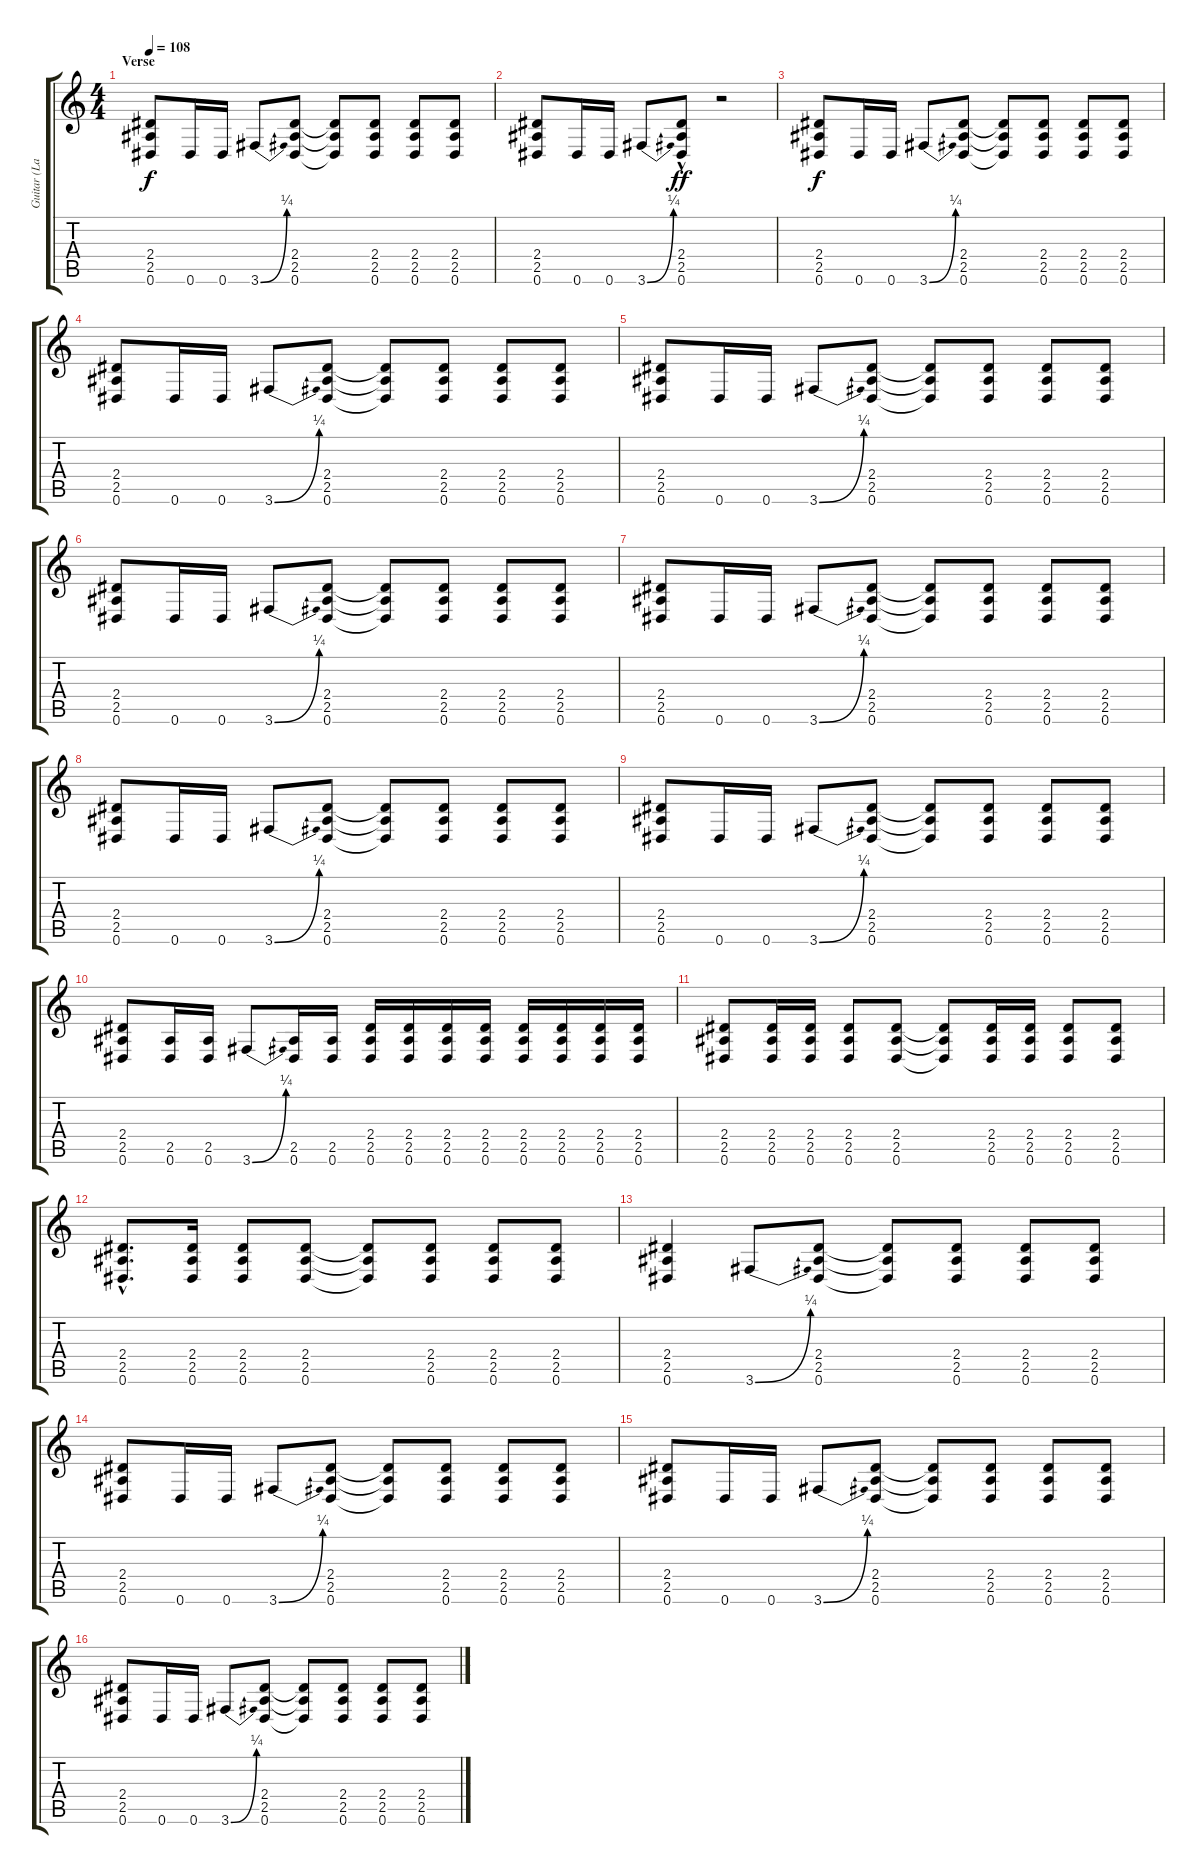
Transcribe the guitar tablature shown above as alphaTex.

\track ("Guitar (Larry Lee)" "Guitar (La") {instrument overdrivenguitar}
\staff {score tabs}
\tuning (Eb4 Bb3 Gb3 Db3 Ab2 Eb2) {hide}
\ts (4 4)
\section ("" "Verse")
\tempo 108
\clef g2
\ks c
(2.4 2.5 0.6).8{dy f} 0.6.16 0.6.16 3.6{be (bend 0 0 60 1)}.8 (2.4 2.5 0.6).8 (2.4{t} 2.5{t} 0.6{t}).8 (2.4 2.5 0.6).8 (2.4 2.5 0.6).8 (2.4 2.5 0.6).8 |
(2.4 2.5 0.6).8 0.6.16 0.6.16 3.6{be (bend 0 0 60 1)}.8 (2.4{hac} 2.5{hac} 0.6{hac}).8{dy ff} r.2 |
(2.4 2.5 0.6).8{dy f} 0.6.16 0.6.16 3.6{be (bend 0 0 60 1)}.8 (2.4 2.5 0.6).8 (2.4{t} 2.5{t} 0.6{t}).8 (2.4 2.5 0.6).8 (2.4 2.5 0.6).8 (2.4 2.5 0.6).8 |
(2.4 2.5 0.6).8 0.6.16 0.6.16 3.6{be (bend 0 0 60 1)}.8 (2.4 2.5 0.6).8 (2.4{t} 2.5{t} 0.6{t}).8 (2.4 2.5 0.6).8 (2.4 2.5 0.6).8 (2.4 2.5 0.6).8 |
(2.4 2.5 0.6).8 0.6.16 0.6.16 3.6{be (bend 0 0 60 1)}.8 (2.4 2.5 0.6).8 (2.4{t} 2.5{t} 0.6{t}).8 (2.4 2.5 0.6).8 (2.4 2.5 0.6).8 (2.4 2.5 0.6).8 |
(2.4 2.5 0.6).8 0.6.16 0.6.16 3.6{be (bend 0 0 60 1)}.8 (2.4 2.5 0.6).8 (2.4{t} 2.5{t} 0.6{t}).8 (2.4 2.5 0.6).8 (2.4 2.5 0.6).8 (2.4 2.5 0.6).8 |
(2.4 2.5 0.6).8 0.6.16 0.6.16 3.6{be (bend 0 0 60 1)}.8 (2.4 2.5 0.6).8 (2.4{t} 2.5{t} 0.6{t}).8 (2.4 2.5 0.6).8 (2.4 2.5 0.6).8 (2.4 2.5 0.6).8 |
(2.4 2.5 0.6).8 0.6.16 0.6.16 3.6{be (bend 0 0 60 1)}.8 (2.4 2.5 0.6).8 (2.4{t} 2.5{t} 0.6{t}).8 (2.4 2.5 0.6).8 (2.4 2.5 0.6).8 (2.4 2.5 0.6).8 |
(2.4 2.5 0.6).8 0.6.16 0.6.16 3.6{be (bend 0 0 60 1)}.8 (2.4 2.5 0.6).8 (2.4{t} 2.5{t} 0.6{t}).8 (2.4 2.5 0.6).8 (2.4 2.5 0.6).8 (2.4 2.5 0.6).8 |
(2.4 2.5 0.6).8 (2.5 0.6).16 (2.5 0.6).16 3.6{be (bend 0 0 60 1)}.8 (2.5 0.6).16 (2.5 0.6).16 (2.4 2.5 0.6).16 (2.4 2.5 0.6).16 (2.4 2.5 0.6).16 (2.4 2.5 0.6).16 (2.4 2.5 0.6).16 (2.4 2.5 0.6).16 (2.4 2.5 0.6).16 (2.4 2.5 0.6).16 |
(2.4 2.5 0.6).8 (2.4 2.5 0.6).16 (2.4 2.5 0.6).16 (2.4 2.5 0.6).8 (2.4 2.5 0.6).8 (2.4{t} 2.5{t} 0.6{t}).8 (2.4 2.5 0.6).16 (2.4 2.5 0.6).16 (2.4 2.5 0.6).8 (2.4 2.5 0.6).8 |
(2.4{hac} 2.5{hac} 0.6{hac}).8{d} (2.4 2.5 0.6).16 (2.4 2.5 0.6).8 (2.4 2.5 0.6).8 (2.4{t} 2.5{t} 0.6{t}).8 (2.4 2.5 0.6).8 (2.4 2.5 0.6).8 (2.4 2.5 0.6).8 |
(2.4 2.5 0.6).4 3.6{be (bend 0 0 60 1)}.8 (2.4 2.5 0.6).8 (2.4{t} 2.5{t} 0.6{t}).8 (2.4 2.5 0.6).8 (2.4 2.5 0.6).8 (2.4 2.5 0.6).8 |
(2.4 2.5 0.6).8 0.6.16 0.6.16 3.6{be (bend 0 0 60 1)}.8 (2.4 2.5 0.6).8 (2.4{t} 2.5{t} 0.6{t}).8 (2.4 2.5 0.6).8 (2.4 2.5 0.6).8 (2.4 2.5 0.6).8 |
(2.4 2.5 0.6).8 0.6.16 0.6.16 3.6{be (bend 0 0 60 1)}.8 (2.4 2.5 0.6).8 (2.4{t} 2.5{t} 0.6{t}).8 (2.4 2.5 0.6).8 (2.4 2.5 0.6).8 (2.4 2.5 0.6).8 |
(2.4 2.5 0.6).8 0.6.16 0.6.16 3.6{be (bend 0 0 60 1)}.8 (2.4 2.5 0.6).8 (2.4{t} 2.5{t} 0.6{t}).8 (2.4 2.5 0.6).8 (2.4 2.5 0.6).8 (2.4 2.5 0.6).8
